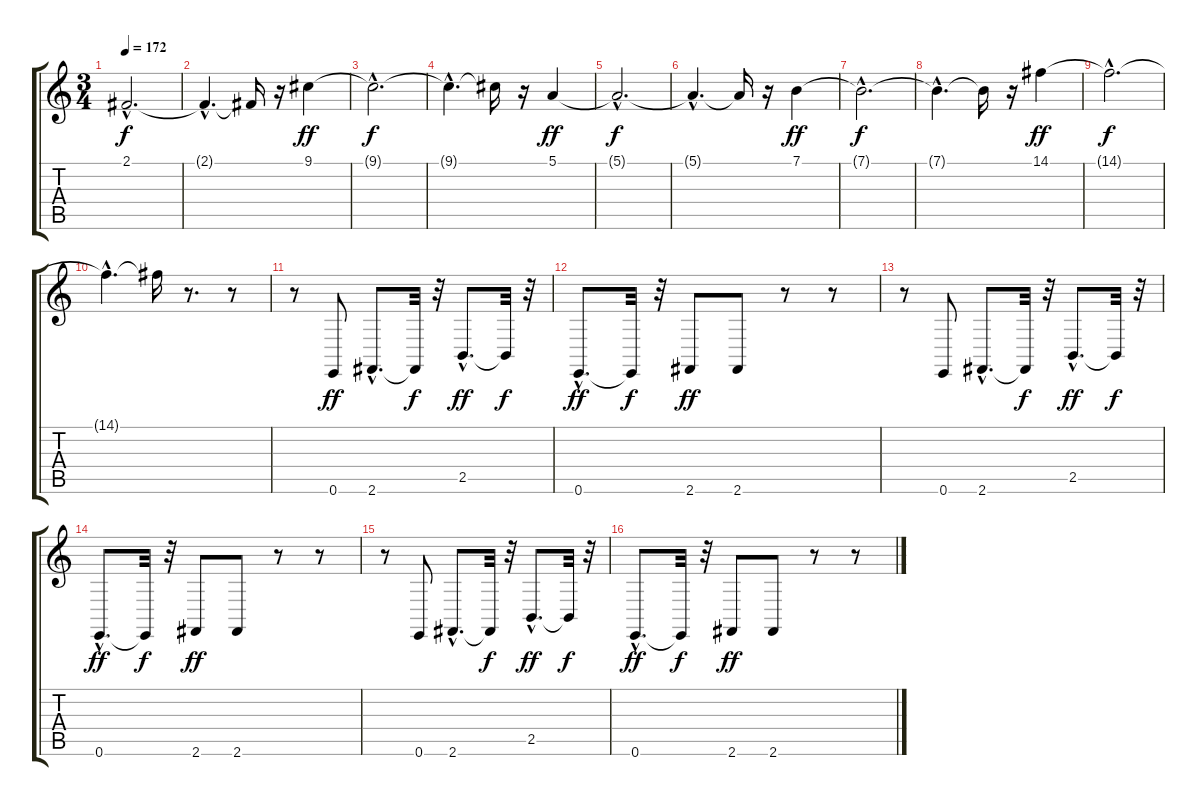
\track "" {instrument pizzicatostrings}
\staff {score tabs}
\tuning (E4 B3 G3 D3 A2 E2) {hide}
\ts (3 4)
\tempo 172
\clef g2
\ks c
2.1{hac t}.2{d dy f} |
2.1{hac t}.4{d} 2.1{t}.16 r.16 9.1.4{dy ff} |
9.1{hac t}.2{d dy f} |
9.1{hac t}.4{d} 9.1{t}.16 r.16 5.1.4{dy ff} |
5.1{hac t}.2{d dy f} |
5.1{hac t}.4{d} 5.1{t}.16 r.16 7.1.4{dy ff} |
7.1{hac t}.2{d dy f} |
7.1{hac t}.4{d} 7.1{t}.16 r.16 14.1.4{dy ff} |
14.1{hac t}.2{d dy f} |
14.1{hac t}.4{d} 14.1{t}.16 r.8{d} r.8 |
r.8 0.6.8{dy ff} 2.6{hac}.8{d} 2.6{t}.32{dy f} r.32 2.5{hac}.8{d dy ff} 2.5{t}.32{dy f} r.32 |
0.6{hac}.8{d dy ff} 0.6{t}.32{dy f} r.32 2.6.8{dy ff} 2.6.8 r.8 r.8 |
r.8 0.6.8 2.6{hac}.8{d} 2.6{t}.32{dy f} r.32 2.5{hac}.8{d dy ff} 2.5{t}.32{dy f} r.32 |
0.6{hac}.8{d dy ff} 0.6{t}.32{dy f} r.32 2.6.8{dy ff} 2.6.8 r.8 r.8 |
r.8 0.6.8 2.6{hac}.8{d} 2.6{t}.32{dy f} r.32 2.5{hac}.8{d dy ff} 2.5{t}.32{dy f} r.32 |
0.6{hac}.8{d dy ff} 0.6{t}.32{dy f} r.32 2.6.8{dy ff} 2.6.8 r.8 r.8
